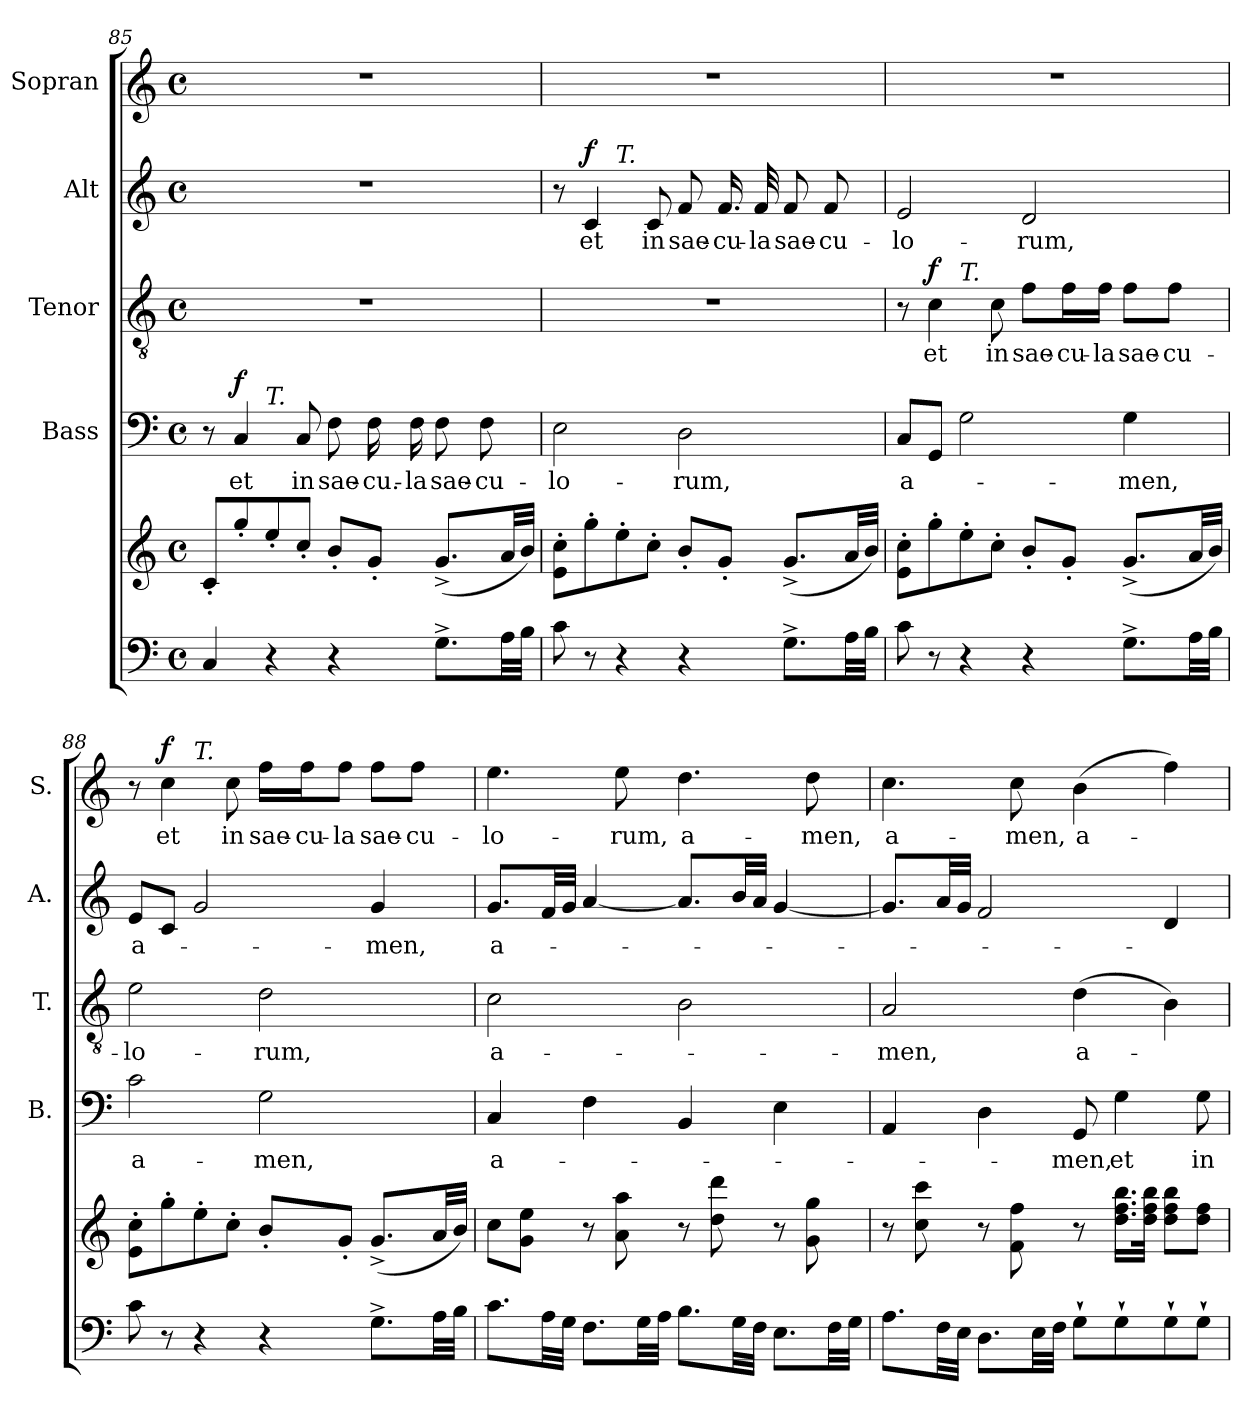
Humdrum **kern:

**kern	**kern	**kern	**text	**dynam	**kern	**text	**dynam	**kern	**text	**dynam	**kern	**text	**dynam
*part5	*part5	*part4	*part4	*part4	*part3	*part3	*part3	*part2	*part2	*part2	*part1	*part1	*part1
*staff6	*staff5	*staff4	*staff4	*staff4	*staff3	*staff3	*staff3	*staff2	*staff2	*staff2	*staff1	*staff1	*staff1
*	*	*I"Bass	*	*	*I"Tenor	*	*	*I"Alt	*	*	*I"Sopran	*	*
*	*	*I'B.	*	*	*I'T.	*	*	*I'A.	*	*	*I'S.	*	*
!!LO:PB:g=z
*clefF4	*clefG2	*clefF4	*	*	*clefGv2	*	*	*clefG2	*	*	*clefG2	*	*
*k[]	*k[]	*k[]	*	*	*k[]	*	*	*k[]	*	*	*k[]	*	*
*C:	*C:	*C:	*	*	*C:	*	*	*C:	*	*	*C:	*	*
*M4/4	*M4/4	*M4/4	*	*	*M4/4	*	*	*M4/4	*	*	*M4/4	*	*
*met(c)	*met(c)	*met(c)	*	*	*met(c)	*	*	*met(c)	*	*	*met(c)	*	*
=85	=85	=85	=85	=85	=85	=85	=85	=85	=85	=85	=85	=85	=85
*	*	*^	*	*	*	*	*	*	*	*	*	*	*
4C/	8c'</L	8r	4ryy	.	.	1r	.	.	1r	.	.	1r	.	.
!	!	!	!	!LO:LY:b	!LO:DY:a	!	!	!	!	!	!	!	!	!
.	8gg'</	4C/	.	et	f	.	.	.	.	.	.	.	.	.
!	!	!	!LO:TX:a:i:t=T.	!	!	!	!	!	!	!	!	!	!	!
4r	8ee'</	.	2.ryy	.	.	.	.	.	.	.	.	.	.	.
!	!	!	!	!LO:LY:b	!	!	!	!	!	!	!	!	!	!
.	8cc'</J	8C/	.	in	.	.	.	.	.	.	.	.	.	.
!	!	!	!	!LO:LY:b	!	!	!	!	!	!	!	!	!	!
4r	8b'</L	8F\	.	sae-	.	.	.	.	.	.	.	.	.	.
!	!	!	!	!LO:LY:b	!	!	!	!	!	!	!	!	!	!
.	8g'</J	16F\	.	-cu.-	.	.	.	.	.	.	.	.	.	.
!	!	!	!	!LO:LY:b	!	!	!	!	!	!	!	!	!	!
.	.	16F\	.	-la	.	.	.	.	.	.	.	.	.	.
!	!	!	!	!LO:LY:b	!	!	!	!	!	!	!	!	!	!
8.G^>\L	(<8.g^</L	8F\	.	sae-	.	.	.	.	.	.	.	.	.	.
!	!	!	!	!LO:LY:b	!	!	!	!	!	!	!	!	!	!
.	.	8F\	.	-cu-	.	.	.	.	.	.	.	.	.	.
32A\LL	32a/LL	.	.	.	.	.	.	.	.	.	.	.	.	.
32B\JJJ	32b/JJJ)	.	.	.	.	.	.	.	.	.	.	.	.	.
=86	=86	=86	=86	=86	=86	=86	=86	=86	=86	=86	=86	=86	=86	=86
!	!	!	!	!LO:LY:b	!	!	!	!	!	!	!	!	!	!
*	*	*v	*v	*	*	*	*	*	*^	*	*	*	*	*
8c\	8e\'> 8cc\'>L	2E\	-lo-	.	1r	.	.	8r	4ryy	.	.	1r	.	.
!	!	!	!	!	!	!	!	!	!	!LO:LY:b	!LO:DY:a	!	!	!
8r	8gg'>\	.	.	.	.	.	.	4c/	.	et	f	.	.	.
!	!	!	!	!	!	!	!	!	!LO:TX:a:i:t=T.	!	!	!	!	!
4r	8ee'>\	.	.	.	.	.	.	.	2.ryy	.	.	.	.	.
!	!	!	!	!	!	!	!	!	!	!LO:LY:b	!	!	!	!
.	8cc'>\J	.	.	.	.	.	.	8c/	.	in	.	.	.	.
!	!	!	!LO:LY:b	!	!	!	!	!	!	!LO:LY:b	!	!	!	!
4r	8b'</L	2D\	-rum,	.	.	.	.	8f/	.	sae-	.	.	.	.
!	!	!	!	!	!	!	!	!	!	!LO:LY:b	!	!	!	!
.	8g'</J	.	.	.	.	.	.	16.f/	.	-cu-	.	.	.	.
!	!	!	!	!	!	!	!	!	!	!LO:LY:b	!	!	!	!
.	.	.	.	.	.	.	.	32f/	.	-la	.	.	.	.
!	!	!	!	!	!	!	!	!	!	!LO:LY:b	!	!	!	!
8.G^>\L	(<8.g^</L	.	.	.	.	.	.	8f/	.	sae-	.	.	.	.
!	!	!	!	!	!	!	!	!	!	!LO:LY:b	!	!	!	!
.	.	.	.	.	.	.	.	8f/	.	-cu-	.	.	.	.
32A\LL	32a/LL	.	.	.	.	.	.	.	.	.	.	.	.	.
32B\JJJ	32b/JJJ)	.	.	.	.	.	.	.	.	.	.	.	.	.
=87	=87	=87	=87	=87	=87	=87	=87	=87	=87	=87	=87	=87	=87	=87
!	!	!	!LO:LY:b	!	!	!	!	!	!	!LO:LY:b	!	!	!	!
*	*	*	*	*	*^	*	*	*v	*v	*	*	*	*	*
8c\	8e\'> 8cc\'>L	8C/L	a-	.	8r	4ryy	.	.	2e/	-lo-	.	1r	.	.
!	!	!	!	!	!	!	!LO:LY:b	!LO:DY:a	!	!	!	!	!	!
8r	8gg'>\	8GG/J	.	.	4c\	.	et	f	.	.	.	.	.	.
!	!	!	!	!	!	!LO:TX:a:i:t=T.	!	!	!	!	!	!	!	!
4r	8ee'>\	2G\	.	.	.	2.ryy	.	.	.	.	.	.	.	.
!	!	!	!	!	!	!	!LO:LY:b	!	!	!	!	!	!	!
.	8cc'>\J	.	.	.	8c\	.	in	.	.	.	.	.	.	.
!	!	!	!	!	!	!	!LO:LY:b	!	!	!LO:LY:b	!	!	!	!
4r	8b'</L	.	.	.	8f\L	.	sae-	.	2d/	-rum,	.	.	.	.
!	!	!	!	!	!	!	!LO:LY:b	!	!	!	!	!	!	!
.	8g'</J	.	.	.	16f\L	.	-cu-	.	.	.	.	.	.	.
!	!	!	!	!	!	!	!LO:LY:b	!	!	!	!	!	!	!
.	.	.	.	.	16f\JJ	.	-la	.	.	.	.	.	.	.
!	!	!	!LO:LY:b	!	!	!	!LO:LY:b	!	!	!	!	!	!	!
8.G^>\L	(<8.g^</L	4G\	-men,	.	8f\L	.	sae-	.	.	.	.	.	.	.
!	!	!	!	!	!	!	!LO:LY:b	!	!	!	!	!	!	!
.	.	.	.	.	8f\J	.	-cu-	.	.	.	.	.	.	.
32A\LL	32a/LL	.	.	.	.	.	.	.	.	.	.	.	.	.
32B\JJJ	32b/JJJ)	.	.	.	.	.	.	.	.	.	.	.	.	.
!!LO:LB:g=z
=88	=88	=88	=88	=88	=88	=88	=88	=88	=88	=88	=88	=88	=88	=88
!	!	!	!LO:LY:b	!	!	!	!LO:LY:b	!	!	!LO:LY:b	!	!	!	!
*	*	*	*	*	*v	*v	*	*	*	*	*	*^	*	*
8c\	8e\'> 8cc\'>L	2c\	a-	.	2e\	-lo-	.	8e/L	a-	.	8r	4ryy	.	.
!	!	!	!	!	!	!	!	!	!	!	!	!	!LO:LY:b	!LO:DY:a
8r	8gg'>\	.	.	.	.	.	.	8c/J	.	.	4cc\	.	et	f
!	!	!	!	!	!	!	!	!	!	!	!	!LO:TX:a:i:t=T.	!	!
4r	8ee'>\	.	.	.	.	.	.	2g/	.	.	.	2.ryy	.	.
!	!	!	!	!	!	!	!	!	!	!	!	!	!LO:LY:b	!
.	8cc'>\J	.	.	.	.	.	.	.	.	.	8cc\	.	in	.
!	!	!	!LO:LY:b	!	!	!LO:LY:b	!	!	!	!	!	!	!LO:LY:b	!
4r	8b'</L	2G\	-men,	.	2d\	-rum,	.	.	.	.	16ff\LL	.	sae-	.
!	!	!	!	!	!	!	!	!	!	!	!	!	!LO:LY:b	!
.	.	.	.	.	.	.	.	.	.	.	16ff\J	.	-cu-	.
!	!	!	!	!	!	!	!	!	!	!	!	!	!LO:LY:b	!
.	8g'</J	.	.	.	.	.	.	.	.	.	8ff\J	.	-la	.
!	!	!	!	!	!	!	!	!	!LO:LY:b	!	!	!	!LO:LY:b	!
8.G^>\L	(<8.g^</L	.	.	.	.	.	.	4g/	-men,	.	8ff\L	.	sae-	.
!	!	!	!	!	!	!	!	!	!	!	!	!	!LO:LY:b	!
.	.	.	.	.	.	.	.	.	.	.	8ff\J	.	-cu-	.
32A\LL	32a/LL	.	.	.	.	.	.	.	.	.	.	.	.	.
32B\JJJ	32b/JJJ)	.	.	.	.	.	.	.	.	.	.	.	.	.
=89	=89	=89	=89	=89	=89	=89	=89	=89	=89	=89	=89	=89	=89	=89
!	!	!	!LO:LY:b	!	!	!LO:LY:b	!	!	!LO:LY:b	!	!	!	!LO:LY:b	!
*	*	*	*	*	*	*	*	*	*	*	*v	*v	*	*
8.c\L	8cc\L	4C/	a-	.	2c\	a-	.	8.g/L	a-	.	4.ee\	-lo-	.
.	8g\ 8ee\J	.	.	.	.	.	.	.	.	.	.	.	.
32A\LL	.	.	.	.	.	.	.	32f/LL	.	.	.	.	.
32G\JJJ	.	.	.	.	.	.	.	32g/JJJ	.	.	.	.	.
8.F\L	8r	4F\	.	.	.	.	.	[4a/	.	.	.	.	.
!	!	!	!	!	!	!	!	!	!	!	!	!LO:LY:b	!
.	8a\ 8aa\	.	.	.	.	.	.	.	.	.	8ee\	-rum,	.
32G\LL	.	.	.	.	.	.	.	.	.	.	.	.	.
32A\JJJ	.	.	.	.	.	.	.	.	.	.	.	.	.
!	!	!	!	!	!	!	!	!	!	!	!	!LO:LY:b	!
8.B\L	8r	4BB/	.	.	2B\	.	.	8.a/L]	.	.	4.dd\	a-	.
.	8dd\ 8ddd\	.	.	.	.	.	.	.	.	.	.	.	.
32G\LL	.	.	.	.	.	.	.	32b/LL	.	.	.	.	.
32F\JJJ	.	.	.	.	.	.	.	32a/JJJ	.	.	.	.	.
8.E\L	8r	4E\	.	.	.	.	.	[4g/	.	.	.	.	.
!	!	!	!	!	!	!	!	!	!	!	!	!LO:LY:b	!
.	8g\ 8gg\	.	.	.	.	.	.	.	.	.	8dd\	-men,	.
32F\LL	.	.	.	.	.	.	.	.	.	.	.	.	.
32G\JJJ	.	.	.	.	.	.	.	.	.	.	.	.	.
=90	=90	=90	=90	=90	=90	=90	=90	=90	=90	=90	=90	=90	=90
!	!	!	!	!	!	!LO:LY:b	!	!	!	!	!	!LO:LY:b	!
8.A\L	8r	4AA/	.	.	2A/	-men,	.	8.g/L]	.	.	4.cc\	a-	.
.	8cc\ 8ccc\	.	.	.	.	.	.	.	.	.	.	.	.
32F\LL	.	.	.	.	.	.	.	32a/LL	.	.	.	.	.
32E\JJJ	.	.	.	.	.	.	.	32g/JJJ	.	.	.	.	.
8.D\L	8r	4D\	.	.	.	.	.	2f/	.	.	.	.	.
!	!	!	!	!	!	!	!	!	!	!	!	!LO:LY:b	!
.	8f\ 8ff\	.	.	.	.	.	.	.	.	.	8cc\	-men,	.
32E\LL	.	.	.	.	.	.	.	.	.	.	.	.	.
32F\JJJ	.	.	.	.	.	.	.	.	.	.	.	.	.
!	!	!	!LO:LY:b	!	!	!LO:LY:b	!	!	!	!	!	!LO:LY:b	!
8G`>\L	8r	8GG/	-men,	.	(>4d\	a-	.	.	.	.	(>4b\	a-	.
!	!	!	!LO:LY:b	!	!	!	!	!	!	!	!	!	!
8G`>\	16.dd\ 16.ff\ 16.bb\LL	4G\	et	.	.	.	.	.	.	.	.	.	.
.	32dd\ 32ff\ 32bb\JJk	.	.	.	.	.	.	.	.	.	.	.	.
8G`>\	8dd\ 8ff\ 8bb\L	.	.	.	4B\)	.	.	4d/	.	.	4ff\)	.	.
!	!	!	!LO:LY:b	!	!	!	!	!	!	!	!	!	!
8G`>\J	8dd\ 8ff\J	8G\	in	.	.	.	.	.	.	.	.	.	.
=	=	=	=	=	=	=	=	=	=	=	=	=	=
*-	*-	*-	*-	*-	*-	*-	*-	*-	*-	*-	*-	*-	*-
